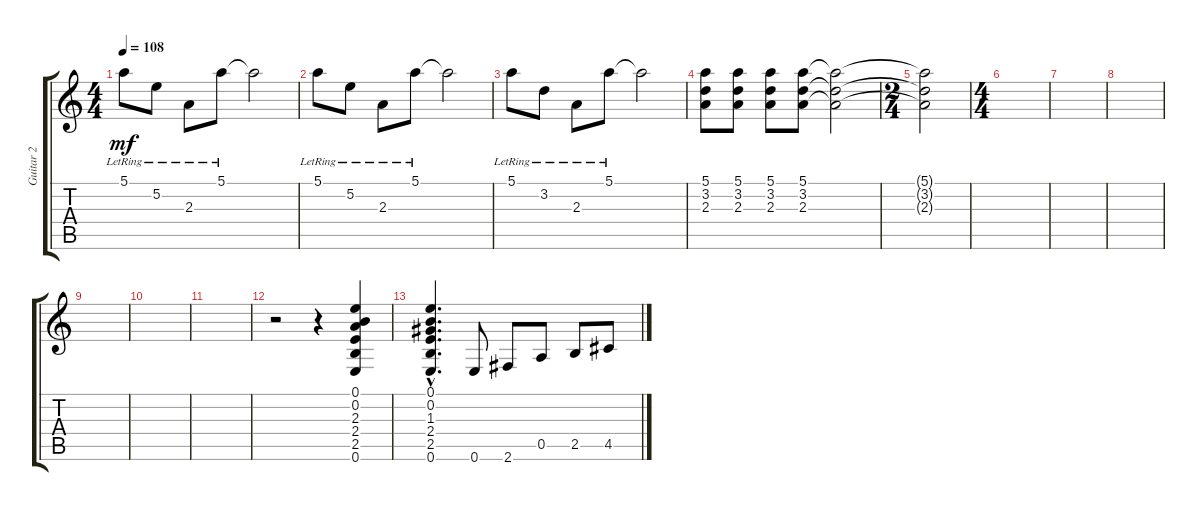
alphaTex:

\track ("Guitar 2" "Guitar 2") {instrument acousticguitarsteel}
\staff {score tabs}
\tuning (E4 B3 G3 D3 A2 E2) {hide}
\ts (4 4)
\tempo 108
\clef g2
\ks c
5.1{lr}.8{dy mf instrument acousticguitarsteel} 5.2{lr}.8 2.3{lr}.8 5.1{lr}.8 5.1{t}.2 |
5.1{lr}.8 5.2{lr}.8 2.3{lr}.8 5.1{lr}.8 5.1{t}.2 |
5.1{lr}.8 3.2{lr}.8 2.3{lr}.8 5.1{lr}.8 5.1{t}.2 |
(5.1 3.2 2.3).8 (5.1 3.2 2.3).8 (5.1 3.2 2.3).8 (5.1 3.2 2.3).8 (5.1{t} 3.2{t} 2.3{t}).2 |
\ts (2 4)
(5.1{t} 3.2{t} 2.3{t}).2 |
\ts (4 4)
|
|
|
|
|
|
r.2 r.4 (0.1 0.2 2.3 2.4 2.5 0.6).4 |
(0.1{hac} 0.2{hac} 1.3{hac} 2.4{hac} 2.5{hac} 0.6{hac}).4{d} 0.6.8 2.6.8 0.5.8 2.5.8 4.5.8
